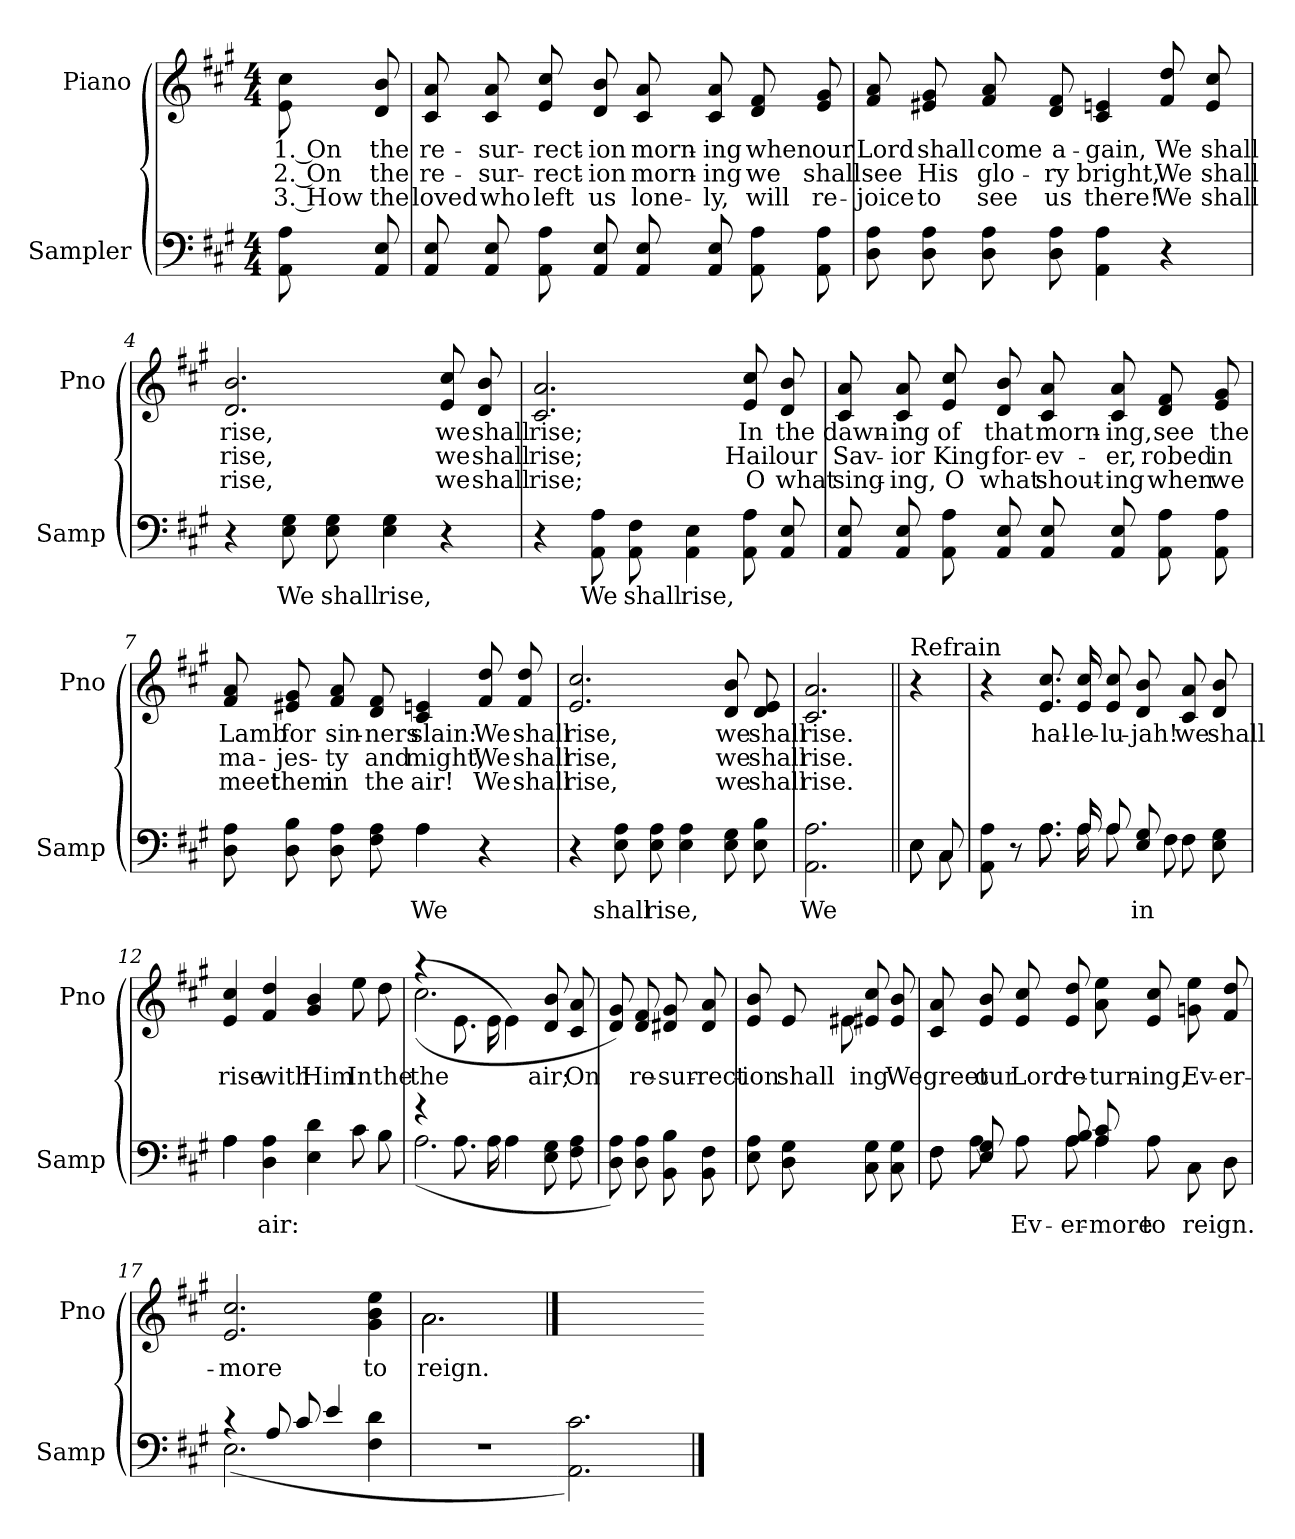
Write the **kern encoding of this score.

**kern	**text	**kern	**text	**text	**text
*part2	*part2	*part1	*part1	*part1	*part1
*staff2	*staff2	*staff1	*staff1	*staff1	*staff1
*I"Sampler	*	*I"Piano	*	*	*
*I'Samp	*	*I'Pno	*	*	*
*clefF4	*	*clefG2	*	*	*
*k[f#c#g#]	*	*k[f#c#g#]	*	*	*
*A:	*	*A:	*	*	*
*M4/4	*	*M4/4	*	*	*
=1	=1	=1	=1	=1	=1
8AA 8A	.	8e\ 8cc#\	1. On	2. On	3. How
8AA 8E	.	8d 8b	the	the	the
=2	=2	=2	=2	=2	=2
8AA 8E	.	8c# 8a	re-	re-	loved
8AA 8E	.	8c# 8a	-sur-	-sur-	who
8AA 8A	.	8e 8cc#	-rect-	-rect-	left
8AA 8E	.	8d 8b	-ion	-ion	us
8AA 8E	.	8c# 8a	morn-	morn-	lone-
8AA 8E	.	8c# 8a	-ing	-ing	-ly,
8AA 8A	.	8d 8f#	when	we	will
8AA 8A	.	8e 8g#	our	shall	re-
=3	=3	=3	=3	=3	=3
8D 8A	.	8f# 8a	Lord	see	-joice
8D 8A	.	8e#X 8g#	shall	His	to
8D 8A	.	8f# 8a	come	glo-	see
8D 8A	.	8d 8f#	a-	-ry	us
4AA 4A	.	4c# 4en	-gain,	bright,	there!
4r	.	8f# 8dd	We	We	We
.	.	8e 8cc#	shall	shall	shall
=4	=4	=4	=4	=4	=4
4r	.	2.d 2.b	rise,	rise,	rise,
8E 8G#	We	.	.	.	.
8E 8G#	shall	.	.	.	.
4E 4G#	rise,	.	.	.	.
4r	.	8e 8cc#	we	we	we
.	.	8d 8b	shall	shall	shall
=5	=5	=5	=5	=5	=5
4r	.	2.c# 2.a	rise;	rise;	rise;
8AA 8A	We	.	.	.	.
8AA\ 8F#\	shall	.	.	.	.
4AA\ 4E\	rise,	.	.	.	.
8AA 8A	.	8e 8cc#	In	Hail	O
8AA 8E	.	8d 8b	the	our	what
=6	=6	=6	=6	=6	=6
8AA 8E	.	8c# 8a	dawn-	Sav-	sing-
8AA 8E	.	8c# 8a	-ing	-ior	-ing,
8AA 8A	.	8e 8cc#	of	King	O
8AA 8E	.	8d 8b	that	for-	what
8AA 8E	.	8c# 8a	morn-	-ev-	shout-
8AA 8E	.	8c# 8a	-ing,	-er,	-ing
8AA 8A	.	8d 8f#	see	robed	when
8AA 8A	.	8e 8g#	the	in	we
=7	=7	=7	=7	=7	=7
*^	*	*	*	*	*
8D 8A	2ryy	.	8f# 8a	Lamb	ma-	meet
8D 8B	.	.	8e#X 8g#	for	-jes-	them
8D 8A	.	.	8f# 8a	sin-	-ty	in
8F# 8A	.	.	8d 8f#	-ners	and	the
4A\	4A	We	4c# 4en	slain:	might,	air!
4r	4ryy	.	8f# 8dd	We	We	We
.	.	.	8f# 8dd	shall	shall	shall
*v	*v	*	*	*	*	*
=8	=8	=8	=8	=8	=8
4r	.	2.e 2.cc#	rise,	rise,	rise,
8E 8A	shall	.	.	.	.
8E 8A	rise,	.	.	.	.
4E 4A	.	.	.	.	.
8E 8G#	.	8d 8b	we	we	we
8E 8B	.	8d 8e	shall	shall	shall
=9	=9	=9	=9	=9	=9
2.AA 2.A	We	2.c# 2.a	rise.	rise.	rise.
=10||	=10||	=10||	=10||	=10||	=10||
*^	*	*	*	*	*
!	!	!	!LO:TX:t=Refrain	!	!	!
8E\	8E	.	4r	.	.	.
8C#/	8C#	.	.	.	.	.
=11	=11	=11	=11	=11	=11	=11
8AA 8A	4ryy	.	4r	.	.	.
8r	.	.	.	.	.	.
8.A\	8.A	.	8.e 8.cc#	hal-	.	.
16A/	16A	.	16e 16cc#	-le-	.	.
8A/	8A	.	8e 8cc#	-lu-	.	.
8E 8G#	8F#	in	8d 8b	-jah!	.	.
8F#\	4ryy	.	8c# 8a	we	.	.
8E 8G#	.	.	8d 8b	shall	.	.
=12	=12	=12	=12	=12	=12	=12
4A\	4A	.	4e 4cc#	rise	.	.
4D 4A	2.ryy	air:	4f# 4dd	with	.	.
4E 4d	.	.	4g# 4b	Him	.	.
8c#	.	.	8ee	In	.	.
8B	.	.	8dd	the	.	.
=13	=13	=13	=13	=13	=13	=13
*	*	*	*^	*	*	*
4r	(2.A	.	(4r	(2.cc#	the	.	.
8.A\	.	.	8.e\	.	.	.	.
16A\	.	.	16e\	.	.	.	.
4A\	.	.	4e\)	.	.	.	.
8E 8G#	4ryy	.	8d 8b	4ryy	air;	.	.
8F# 8A	.	.	8c# 8a	.	On	.	.
*v	*v	*	*	*	*	*	*
*	*	*v	*v	*	*	*
=14	=14	=14	=14	=14	=14
8D 8A)	.	8d 8g#)	.	.	.
8D 8A	.	8d 8f#	re-	.	.
8BB 8B	.	8d#X 8g#	-sur-	.	.
8BB 8F#	.	8d# 8a	-rect-	.	.
=15	=15	=15	=15	=15	=15
*	*	*^	*	*	*
8E 8A	.	8e 8b	8ryy	-ion	.	.
8D 8G#	.	8e/	8e#	shall	.	.
8C# 8G#	.	8e#X 8cc#	4ryy	-ing	.	.
8C# 8G#	.	8e# 8b	.	We	.	.
*	*	*v	*v	*	*	*
=16	=16	=16	=16	=16	=16
*^	*	*	*	*	*
8F#\	8F#	.	8c# 8a	greet	.	.
8E 8G#	8A	.	8e 8b	our	.	.
8A\	8ryy	Ev-	8e 8cc#	Lord	.	.
8A 8B	8A	-er-	8e 8dd	re-	.	.
8A 8c#	4A	-more	8a 8ee	-turn-	.	.
8A\	.	to	8e 8cc#	-ing,	.	.
8C#\	4ryy	reign.	8gn 8ee	Ev-	.	.
8D\	.	.	8f# 8dd	-er-	.	.
=17	=17	=17	=17	=17	=17	=17
4r	(2.E	.	2.e 2.cc#	-more	.	.
8A/	.	.	.	.	.	.
8c#/	.	.	.	.	.	.
4e/	.	.	.	.	.	.
4F# 4d	4ryy	.	4g# 4b 4ee	to	.	.
*v	*v	*	*	*	*	*
=18	=18	=18	=18	=18	=18
*	*	*^	*	*	*
1r	.	2.a\	2.a	reign.	.	.
.	.	4ryy	4ryy	.	.	.
*	*	*v	*v	*	*	*
=	==	==	==	==	==
2.AA 2.c#)	.	1ryy	.	.	.
4ryy	.	.	.	.	.
==	=	=	=	=	=
*-	*-	*-	*-	*-	*-
